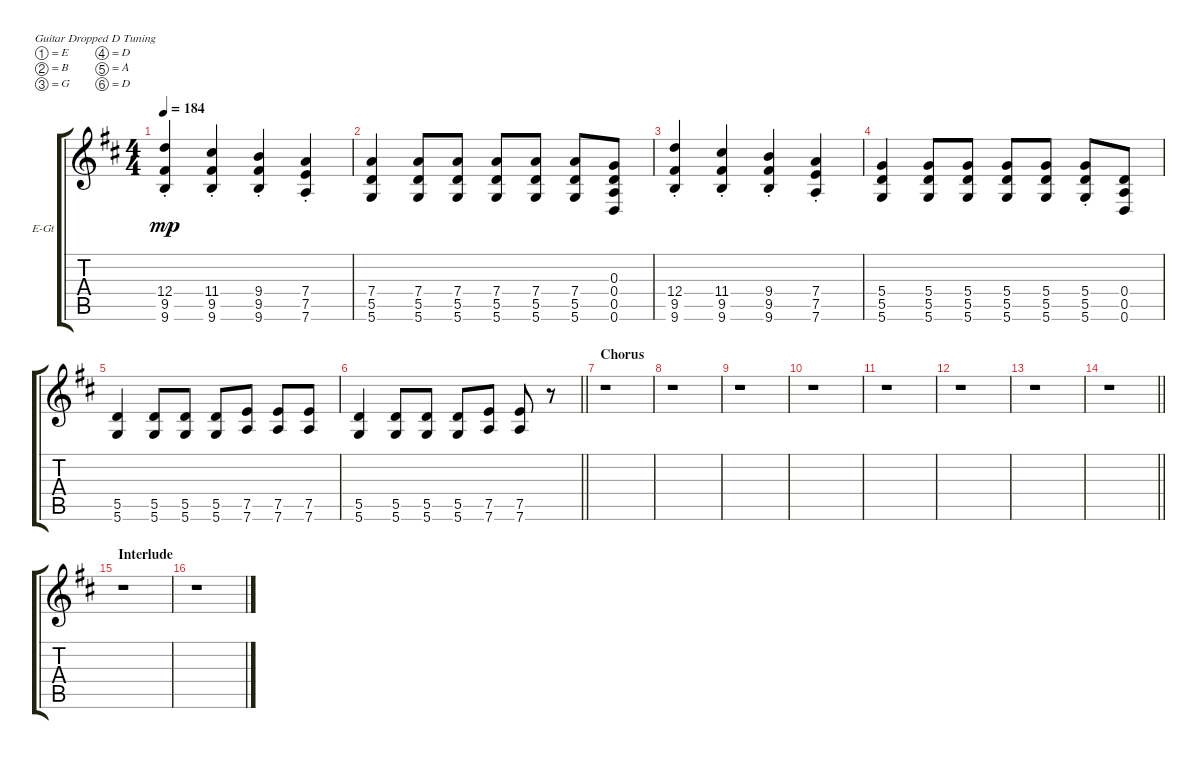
\defaultSystemsLayout 4
\bracketExtendMode groupsimilarinstruments
\firstSystemTrackNameOrientation horizontal
\otherSystemsTrackNameOrientation horizontal
\track ("Guitar 1" "E-Gt") {instrument overdrivenguitar}
\staff {score tabs}
\tuning (E4 B3 G3 D3 A2 D2)
\ts (4 4)
\tempo 184
\clef g2
\ks d
(9.6{st} 9.5{st} 12.4{st}).4{dy mp} (9.6{st} 9.5{st} 11.4{st}).4 (9.6{st} 9.5{st} 9.4{st}).4 (7.6{st} 7.5{st} 7.4{st}).4 |
(5.6 5.5 7.4).4 (5.6 5.5 7.4).8 (5.6 5.5 7.4).8 (5.6 5.5 7.4).8 (5.6 5.5 7.4).8 (5.6 5.5 7.4).8 (0.6 0.5 0.4 0.3).8 |
(9.6{st} 9.5{st} 12.4{st}).4 (9.6{st} 9.5{st} 11.4{st}).4 (9.6{st} 9.5{st} 9.4{st}).4 (7.6{st} 7.5{st} 7.4{st}).4 |
(5.6 5.5 5.4).4 (5.6 5.5 5.4).8 (5.6 5.5 5.4).8 (5.6 5.5 5.4).8 (5.6 5.5 5.4).8 (5.6{st} 5.5{st} 5.4{st}).8 (0.6 0.5 0.4).8 |
(5.5 5.6).4 (5.5 5.6).8 (5.5 5.6).8 (5.5 5.6).8 (7.6 7.5).8 (7.6 7.5).8 (7.6 7.5).8 |
\barLineRight lightlight
(5.5 5.6).4 (5.5 5.6).8 (5.5 5.6).8 (5.5 5.6).8 (7.6 7.5).8 (7.6 7.5).8 r.8 |
\section ("" "Chorus")
r.1 |
r.1 |
r.1 |
r.1 |
r.1 |
r.1 |
r.1 |
\barLineRight lightlight
r.1 |
\section ("" "Interlude")
r.1 |
r.1
